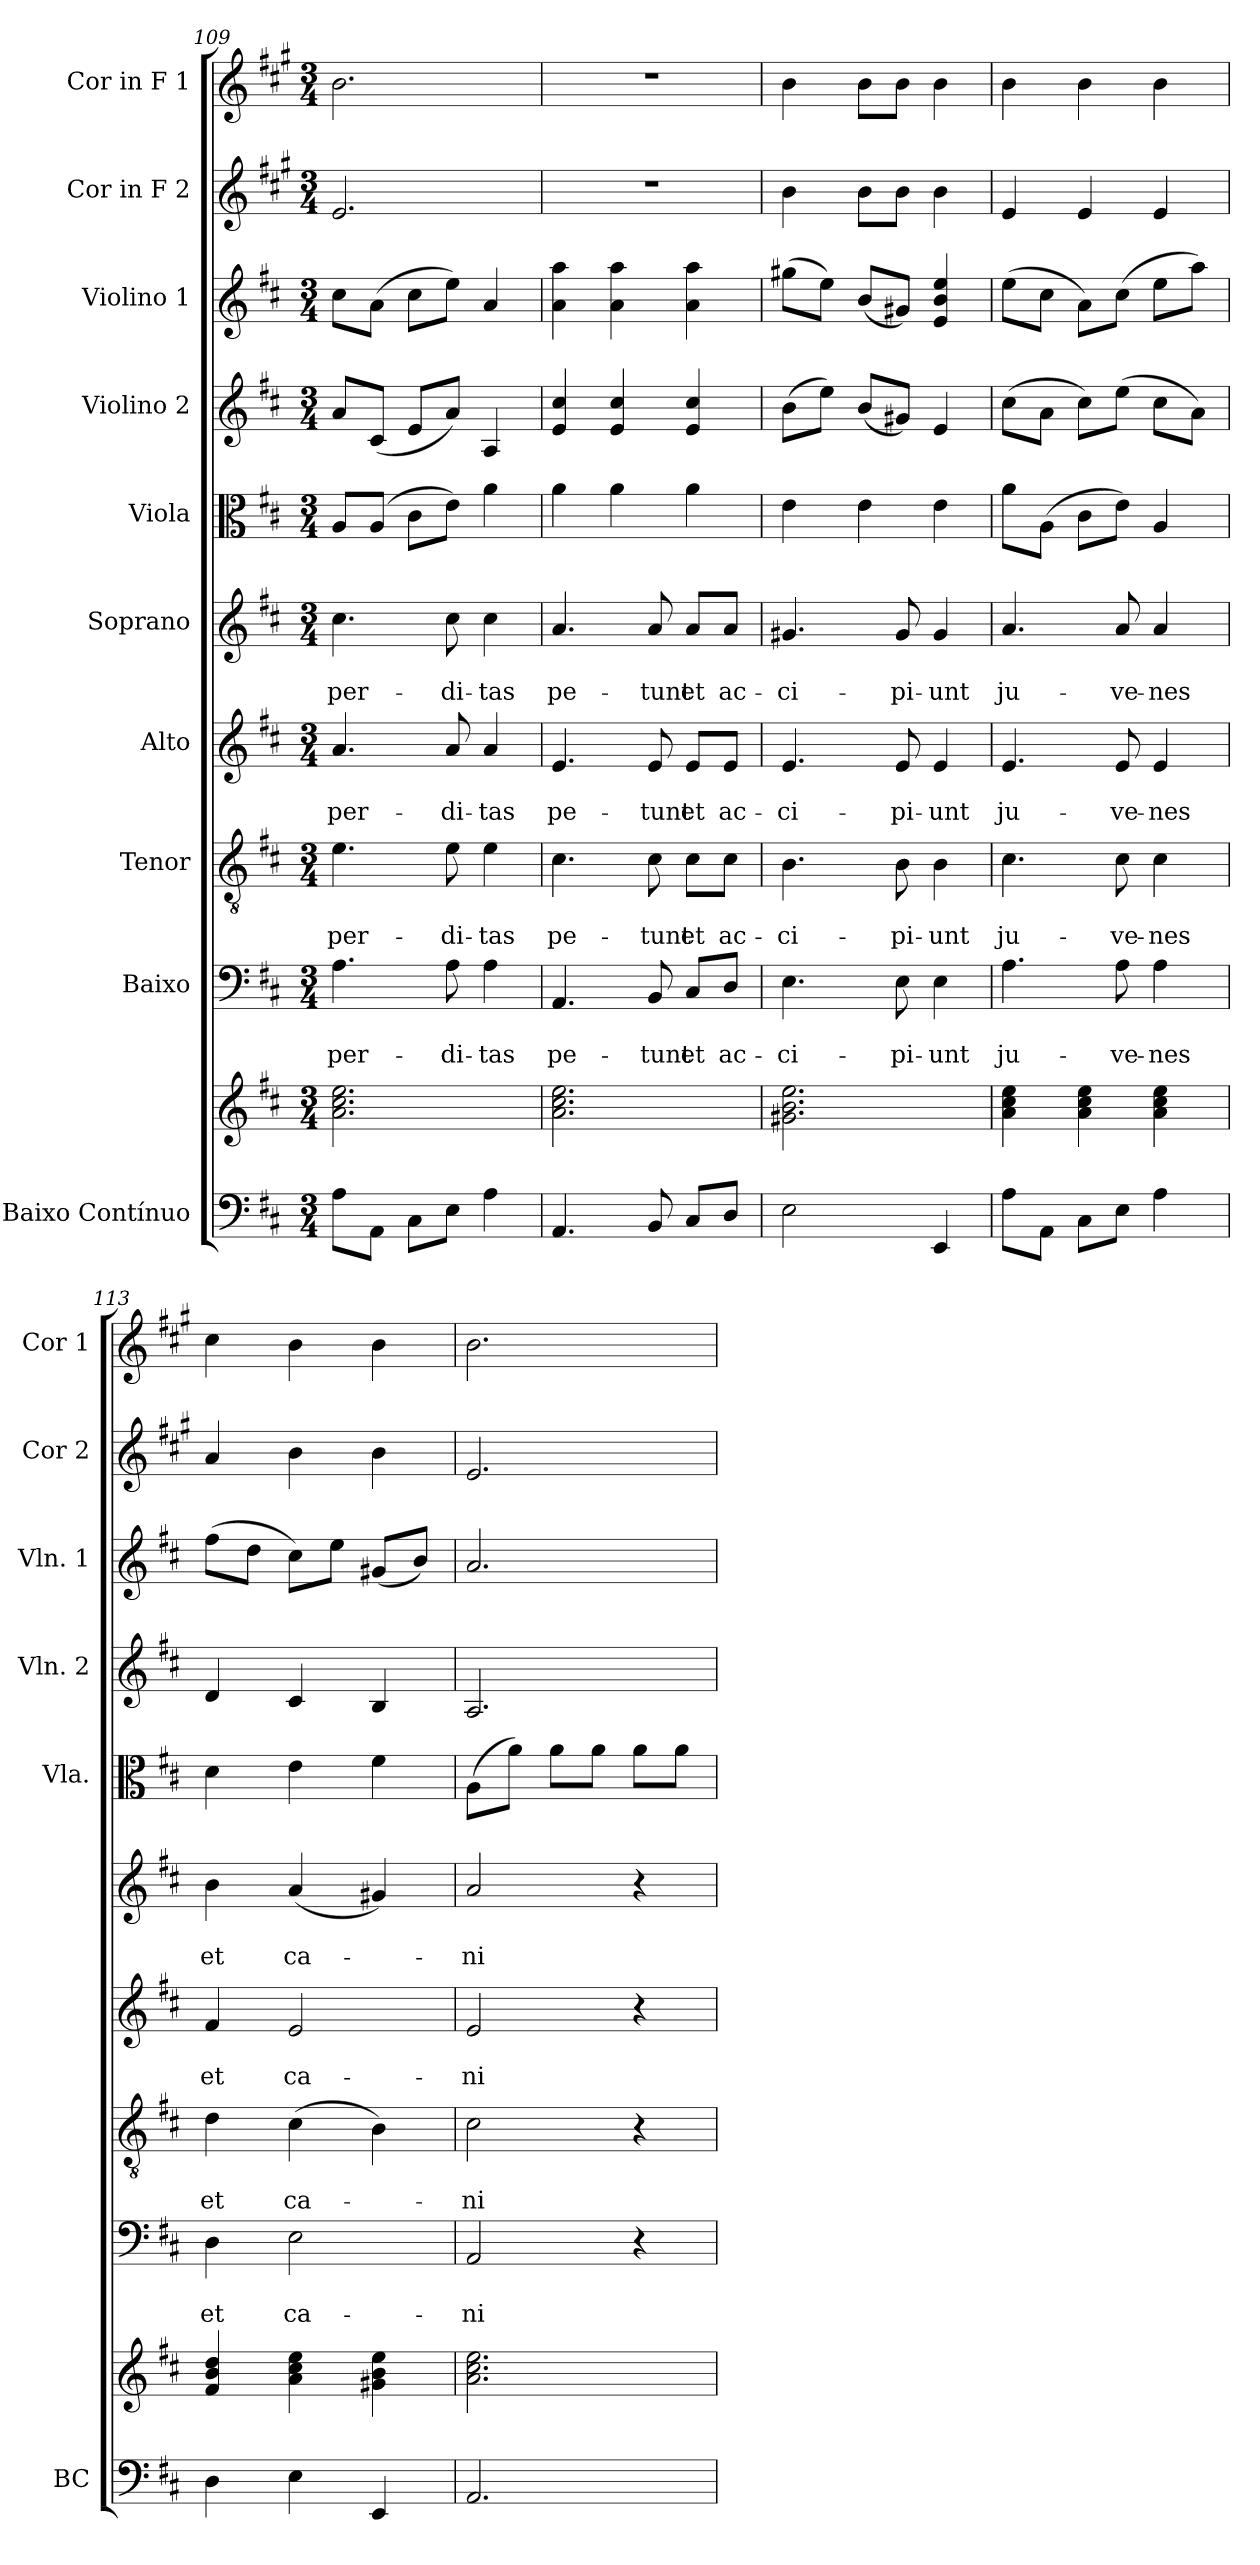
**kern	**kern	**kern	**text	**text	**kern	**text	**text	**kern	**text	**text	**kern	**text	**text	**kern	**kern	**kern	**kern	**kern
*part10	*part10	*part9	*part9	*part9	*part8	*part8	*part8	*part7	*part7	*part7	*part6	*part6	*part6	*part5	*part4	*part3	*part2	*part1
*staff11	*staff10	*staff9	*staff9	*staff9	*staff8	*staff8	*staff8	*staff7	*staff7	*staff7	*staff6	*staff6	*staff6	*staff5	*staff4	*staff3	*staff2	*staff1
*I"Baixo Contínuo	*	*I"Baixo	*	*	*I"Tenor	*	*	*I"Alto	*	*	*I"Soprano	*	*	*I"Viola	*I"Violino 2	*I"Violino 1	*I"Cor in F 2	*I"Cor in F 1
*I'BC	*	*	*	*	*	*	*	*	*	*	*	*	*	*I'Vla.	*I'Vln. 2	*I'Vln. 1	*I'Cor 2	*I'Cor 1
*clefF4	*clefG2	*clefF4	*	*	*clefGv2	*	*	*clefG2	*	*	*clefG2	*	*	*clefC3	*clefG2	*clefG2	*clefG2	*clefG2
*	*	*	*	*	*	*	*	*	*	*	*	*	*	*	*	*	*ITrd4c7	*ITrd4c7
*k[f#c#]	*k[f#c#]	*k[f#c#]	*	*	*k[f#c#]	*	*	*k[f#c#]	*	*	*k[f#c#]	*	*	*k[f#c#]	*k[f#c#]	*k[f#c#]	*k[f#c#]	*k[f#c#]
*D:	*D:	*D:	*	*	*D:	*	*	*D:	*	*	*D:	*	*	*D:	*D:	*D:	*D:	*D:
*M3/4	*M3/4	*M3/4	*	*	*M3/4	*	*	*M3/4	*	*	*M3/4	*	*	*M3/4	*M3/4	*M3/4	*M3/4	*M3/4
=109	=109	=109	=109	=109	=109	=109	=109	=109	=109	=109	=109	=109	=109	=109	=109	=109	=109	=109
8A\L	2.a\ 2.cc#\ 2.ee\	4.A\	.	per-	4.e\	.	per-	4.a/	.	per-	4.cc#\	.	per-	8A/L	8a/L	8cc#\L	2.A/	2.e\
8AA\J	.	.	.	.	.	.	.	.	.	.	.	.	.	(8A/J	(8c#/J	(8a\J	.	.
8C#\L	.	.	.	.	.	.	.	.	.	.	.	.	.	8c#\L	8e/L	8cc#\L	.	.
8E\J	.	8A\	.	-di-	8e\	.	-di-	8a/	.	-di-	8cc#\	.	-di-	8e\J)	8a/J)	8ee\J)	.	.
4A\	.	4A\	.	-tas	4e\	.	-tas	4a/	.	-tas	4cc#\	.	-tas	4a\	4A/	4a/	.	.
=110	=110	=110	=110	=110	=110	=110	=110	=110	=110	=110	=110	=110	=110	=110	=110	=110	=110	=110
4.AA/	2.a\ 2.cc#\ 2.ee\	4.AA/	.	pe-	4.c#\	.	pe-	4.e/	.	pe-	4.a/	.	pe-	4a\	4e/ 4cc#/	4a\ 4aa\	2.r	2.r
.	.	.	.	.	.	.	.	.	.	.	.	.	.	4a\	4e/ 4cc#/	4a\ 4aa\	.	.
8BB/	.	8BB/	.	-tunt	8c#\	.	-tunt	8e/	.	-tunt	8a/	.	-tunt	.	.	.	.	.
8C#/L	.	8C#/L	.	et	8c#\L	.	et	8e/L	.	et	8a/L	.	et	4a\	4e/ 4cc#/	4a\ 4aa\	.	.
8D/J	.	8D/J	.	ac-	8c#\J	.	ac-	8e/J	.	ac-	8a/J	.	ac-	.	.	.	.	.
=111	=111	=111	=111	=111	=111	=111	=111	=111	=111	=111	=111	=111	=111	=111	=111	=111	=111	=111
2E\	2.g#X\ 2.b\ 2.ee\	4.E\	.	-ci-	4.B\	.	-ci-	4.e/	.	-ci-	4.g#X/	.	-ci-	4e\	(8b\L	(8gg#X\L	4e\	4e\
.	.	.	.	.	.	.	.	.	.	.	.	.	.	.	8ee\J)	8ee\J)	.	.
.	.	.	.	.	.	.	.	.	.	.	.	.	.	4e\	(8b/L	(8b/L	8e\L	8e\L
.	.	8E\	.	-pi-	8B\	.	-pi-	8e/	.	-pi-	8g#/	.	-pi-	.	8g#X/J)	8g#X/J)	8e\J	8e\J
4EE/	.	4E\	.	-unt	4B\	.	-unt	4e/	.	-unt	4g#/	.	-unt	4e\	4e/	4e/ 4b/ 4ee/	4e\	4e\
=112	=112	=112	=112	=112	=112	=112	=112	=112	=112	=112	=112	=112	=112	=112	=112	=112	=112	=112
8A\L	4a\ 4cc#\ 4ee\	4.A\	.	ju-	4.c#\	.	ju-	4.e/	.	ju-	4.a/	.	ju-	8a\L	(8cc#\L	(8ee\L	4A/	4e\
8AA\J	.	.	.	.	.	.	.	.	.	.	.	.	.	(8A\J	8a\J	8cc#\J	.	.
8C#\L	4a\ 4cc#\ 4ee\	.	.	.	.	.	.	.	.	.	.	.	.	8c#\L	8cc#\L)	8a\L)	4A/	4e\
8E\J	.	8A\	.	-ve-	8c#\	.	-ve-	8e/	.	-ve-	8a/	.	-ve-	8e\J)	(8ee\J	(8cc#\J	.	.
4A\	4a\ 4cc#\ 4ee\	4A\	.	-nes	4c#\	.	-nes	4e/	.	-nes	4a/	.	-nes	4A/	8cc#\L	8ee\L	4A/	4e\
.	.	.	.	.	.	.	.	.	.	.	.	.	.	.	8a\J)	8aa\J)	.	.
!!LO:PB:g=z
=113	=113	=113	=113	=113	=113	=113	=113	=113	=113	=113	=113	=113	=113	=113	=113	=113	=113	=113
4D\	4f#/ 4b/ 4dd/	4D\	.	et	4d\	.	et	4f#/	.	et	4b\	.	et	4d\	4d/	(8ff#\L	4d/	4f#\
.	.	.	.	.	.	.	.	.	.	.	.	.	.	.	.	8dd\J	.	.
4E\	4a\ 4cc#\ 4ee\	2E\	.	ca-	(4c#\	.	ca-	2e/	.	ca-	(4a/	.	ca-	4e\	4c#/	8cc#\L)	4e\	4e\
.	.	.	.	.	.	.	.	.	.	.	.	.	.	.	.	8ee\J	.	.
4EE/	4g#X\ 4b\ 4ee\	.	.	.	4B\)	.	.	.	.	.	4g#X/)	.	.	4f#\	4B/	(8g#X/L	4e\	4e\
.	.	.	.	.	.	.	.	.	.	.	.	.	.	.	.	8b/J)	.	.
=114	=114	=114	=114	=114	=114	=114	=114	=114	=114	=114	=114	=114	=114	=114	=114	=114	=114	=114
2.AA/	2.a\ 2.cc#\ 2.ee\	2AA/	.	-ni	2c#\	.	-ni	2e/	.	-ni	2a/	.	-ni	(8A\L	2.A/	2.a/	2.A/	2.e\
.	.	.	.	.	.	.	.	.	.	.	.	.	.	8a\J)	.	.	.	.
.	.	.	.	.	.	.	.	.	.	.	.	.	.	8a\L	.	.	.	.
.	.	.	.	.	.	.	.	.	.	.	.	.	.	8a\J	.	.	.	.
.	.	4r	.	.	4r	.	.	4r	.	.	4r	.	.	8a\L	.	.	.	.
.	.	.	.	.	.	.	.	.	.	.	.	.	.	8a\J	.	.	.	.
=	=	=	=	=	=	=	=	=	=	=	=	=	=	=	=	=	=	=
*-	*-	*-	*-	*-	*-	*-	*-	*-	*-	*-	*-	*-	*-	*-	*-	*-	*-	*-
